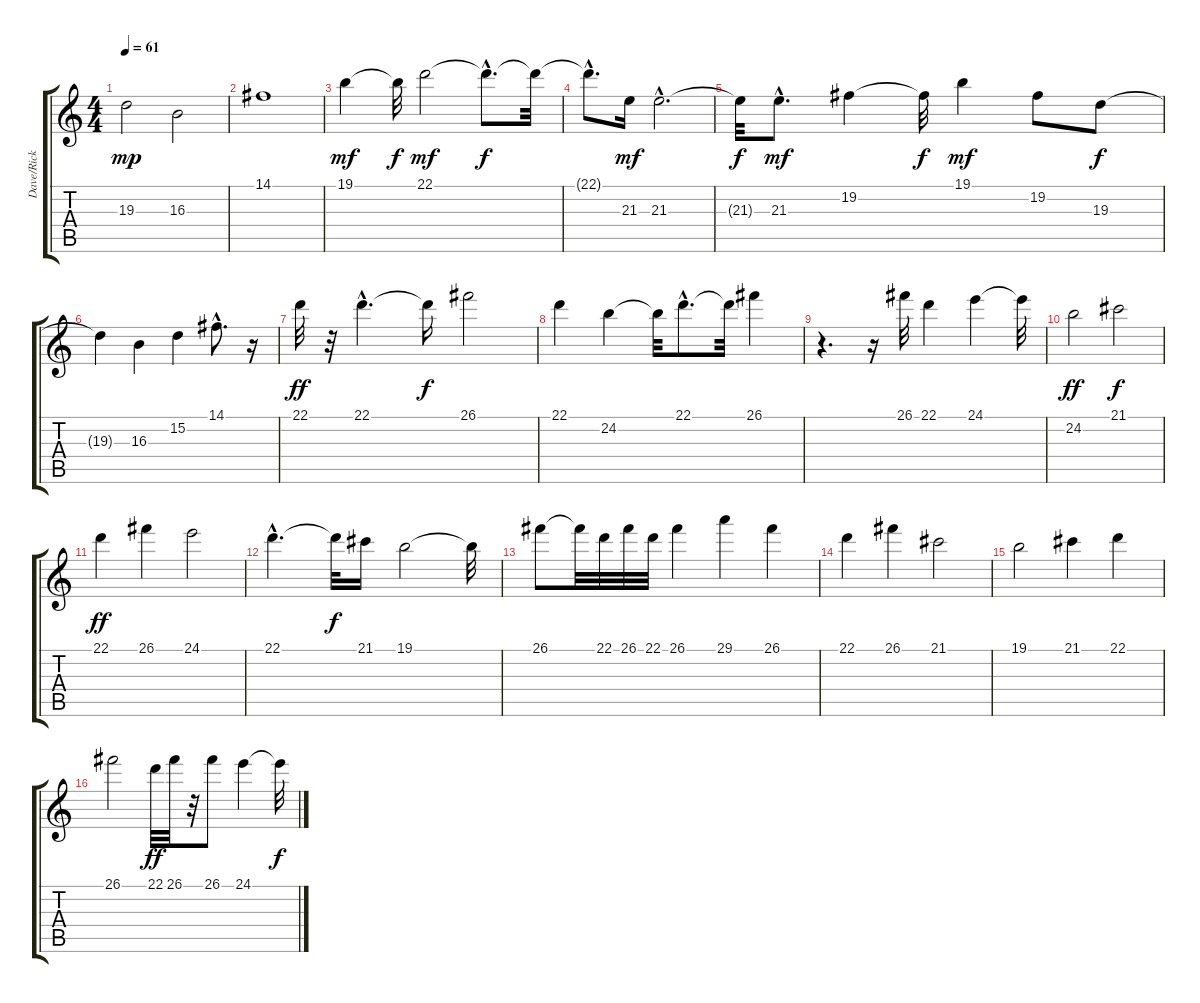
\track ("Dave/Rick" "Dave/Rick") {instrument synthstrings1}
\staff {score tabs}
\tuning (E4 B3 G3 D3 A2 E2) {hide}
\ts (4 4)
\tempo 61
\clef g2
\ks c
19.3.2{dy mp} 16.3.2 |
14.1.1 |
19.1.4{dy mf} 19.1{t}.32{dy f} 22.1.2{dy mf} 22.1{hac t}.8{d dy f} 22.1{t}.32 |
22.1{hac t}.8{d} 21.3.16{dy mf} 21.3{hac}.2{d} |
21.3{t}.32{dy f} 21.3{hac}.8{d dy mf} 19.2.4 19.2{t}.32{dy f} 19.1.4{dy mf} 19.2.8 19.3.8{dy f} |
19.3{t}.4 16.3.4 15.2.4 14.1{hac}.8{d} r.16 |
22.1.32{dy ff} r.32 22.1{hac}.4{d} 22.1{t}.16{dy f} 26.1.2 |
22.1.4 24.2.4 24.2{t}.32 22.1{hac}.8{d} 22.1{t}.32 26.1.4 |
r.4{d} r.16 26.1.32 22.1.4 24.1.4 24.1{t}.32 |
24.2.2{dy ff} 21.1.2{dy f} |
22.1.4{dy ff} 26.1.4 24.1.2 |
22.1{hac}.4{d} 22.1{t}.32{dy f} 21.1.16 19.1.2 19.1{t}.32 |
26.1.8 26.1{t}.32 22.1.32 26.1.32 22.1.32 26.1.4 29.1.4 26.1.4 |
22.1.4 26.1.4 21.1.2 |
19.1.2 21.1.4 22.1.4 |
26.1.2 22.1.32{dy ff} 26.1.32 r.32 26.1.8 24.1.4 24.1{t}.32{dy f}
